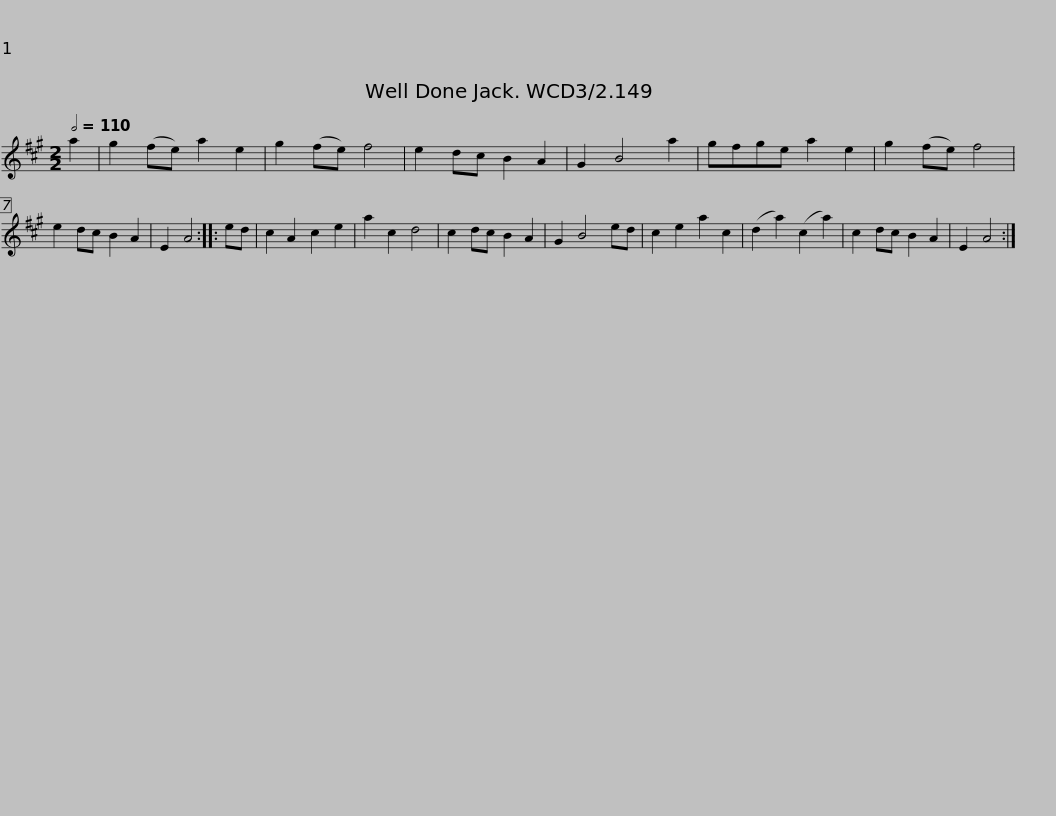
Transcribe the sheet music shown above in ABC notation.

X:1
L:1/8
Q:1/2=110
M:2/2
I:linebreak $
K:A
V:1 treble
V:1
 a2 | g2 (fe) a2 e2 | g2 (fe) f4 | e2 dc B2 A2 | G2 B4 a2 | %5
 gfge a2 e2 | g2 (fe) f4 | e2 dc B2 A2 | E2 A4 :: ed |$ %10
 c2 A2 c2 e2 | a2 c2 d4 | c2 dc B2 A2 | G2 B4 ed | c2 e2 a2 c2 | %15
 (d2 a2) (c2 a2) | c2 dc B2 A2 | E2 A4 :| %18
